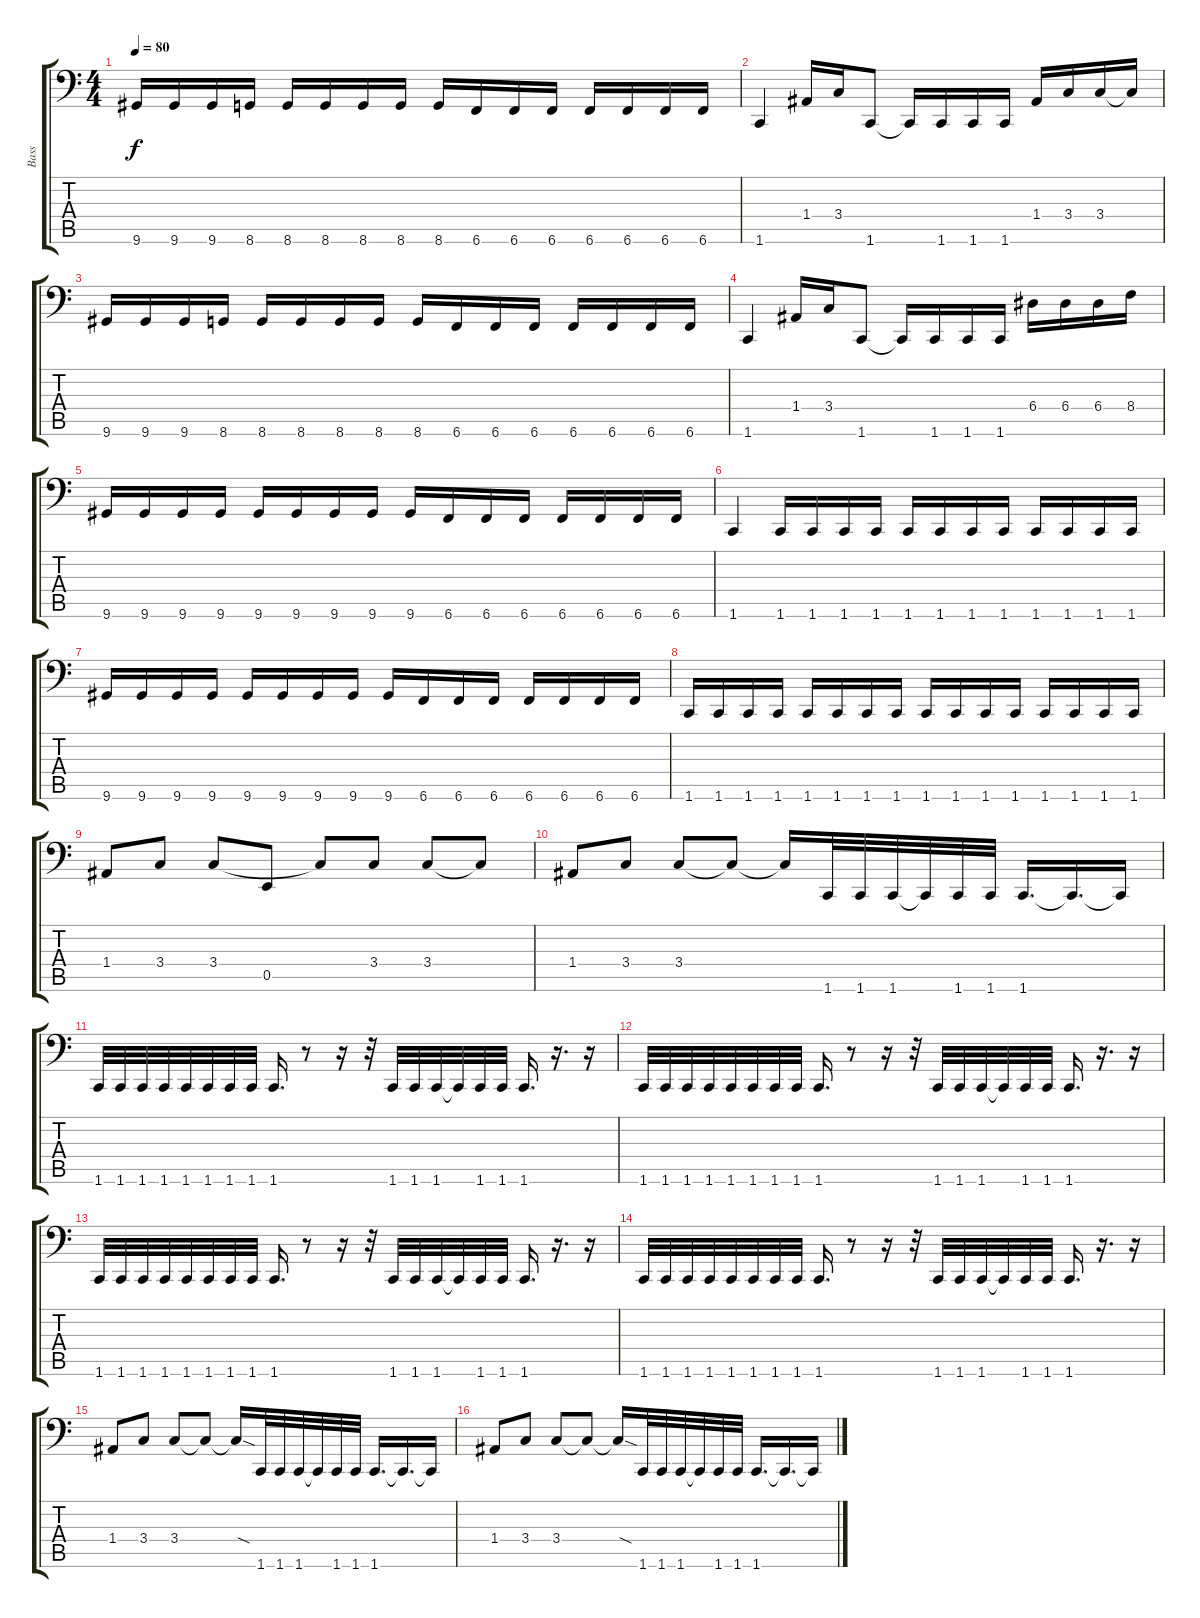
\track ("Bass" "Bass") {instrument electricbassfinger}
\staff {score tabs}
\tuning (C3 G2 D2 A1 E1 B0) {hide}
\ts (4 4)
\tempo 80
\clef f4
\ks c
9.6.16{dy f} 9.6.16 9.6.16 8.6.16 8.6.16 8.6.16 8.6.16 8.6.16 8.6.16 6.6.16 6.6.16 6.6.16 6.6.16 6.6.16 6.6.16 6.6.16 |
1.6.4 1.4.16 3.4.16 1.6.8 1.6{t}.16 1.6.16 1.6.16 1.6.16 1.4.16 3.4.16 3.4.16 3.4{t}.16 |
9.6.16 9.6.16 9.6.16 8.6.16 8.6.16 8.6.16 8.6.16 8.6.16 8.6.16 6.6.16 6.6.16 6.6.16 6.6.16 6.6.16 6.6.16 6.6.16 |
1.6.4 1.4.16 3.4.16 1.6.8 1.6{t}.16 1.6.16 1.6.16 1.6.16 6.4.16 6.4.16 6.4.16 8.4.16 |
9.6.16 9.6.16 9.6.16 9.6.16 9.6.16 9.6.16 9.6.16 9.6.16 9.6.16 6.6.16 6.6.16 6.6.16 6.6.16 6.6.16 6.6.16 6.6.16 |
1.6.4 1.6.16 1.6.16 1.6.16 1.6.16 1.6.16 1.6.16 1.6.16 1.6.16 1.6.16 1.6.16 1.6.16 1.6.16 |
9.6.16 9.6.16 9.6.16 9.6.16 9.6.16 9.6.16 9.6.16 9.6.16 9.6.16 6.6.16 6.6.16 6.6.16 6.6.16 6.6.16 6.6.16 6.6.16 |
1.6.16 1.6.16 1.6.16 1.6.16 1.6.16 1.6.16 1.6.16 1.6.16 1.6.16 1.6.16 1.6.16 1.6.16 1.6.16 1.6.16 1.6.16 1.6.16 |
1.4.8 3.4.8 3.4.8 0.5.8 3.4{t}.8 3.4.8 3.4.8 3.4{t}.8 |
1.4.8 3.4.8 3.4.8 3.4{t}.8 3.4{t}.16 1.6.32 1.6.32 1.6.32 1.6{t}.32 1.6.32 1.6.32 1.6.16{d} 1.6{t}.16{d} 1.6{t}.16 |
1.6.32 1.6.32 1.6.32 1.6.32 1.6.32 1.6.32 1.6.32 1.6.32 1.6.16{d} r.8 r.16 r.32 1.6.32 1.6.32 1.6.32 1.6{t}.32 1.6.32 1.6.32 1.6.16{d} r.16{d} r.16 |
1.6.32 1.6.32 1.6.32 1.6.32 1.6.32 1.6.32 1.6.32 1.6.32 1.6.16{d} r.8 r.16 r.32 1.6.32 1.6.32 1.6.32 1.6{t}.32 1.6.32 1.6.32 1.6.16{d} r.16{d} r.16 |
1.6.32 1.6.32 1.6.32 1.6.32 1.6.32 1.6.32 1.6.32 1.6.32 1.6.16{d} r.8 r.16 r.32 1.6.32 1.6.32 1.6.32 1.6{t}.32 1.6.32 1.6.32 1.6.16{d} r.16{d} r.16 |
1.6.32 1.6.32 1.6.32 1.6.32 1.6.32 1.6.32 1.6.32 1.6.32 1.6.16{d} r.8 r.16 r.32 1.6.32 1.6.32 1.6.32 1.6{t}.32 1.6.32 1.6.32 1.6.16{d} r.16{d} r.16 |
1.4.8 3.4.8 3.4.8 3.4{t}.8 3.4{sod t}.16 1.6.32 1.6.32 1.6.32 1.6{t}.32 1.6.32 1.6.32 1.6.16{d} 1.6{t}.16{d} 1.6{t}.16 |
1.4.8 3.4.8 3.4.8 3.4{t}.8 3.4{sod t}.16 1.6.32 1.6.32 1.6.32 1.6{t}.32 1.6.32 1.6.32 1.6.16{d} 1.6{t}.16{d} 1.6{t}.16
